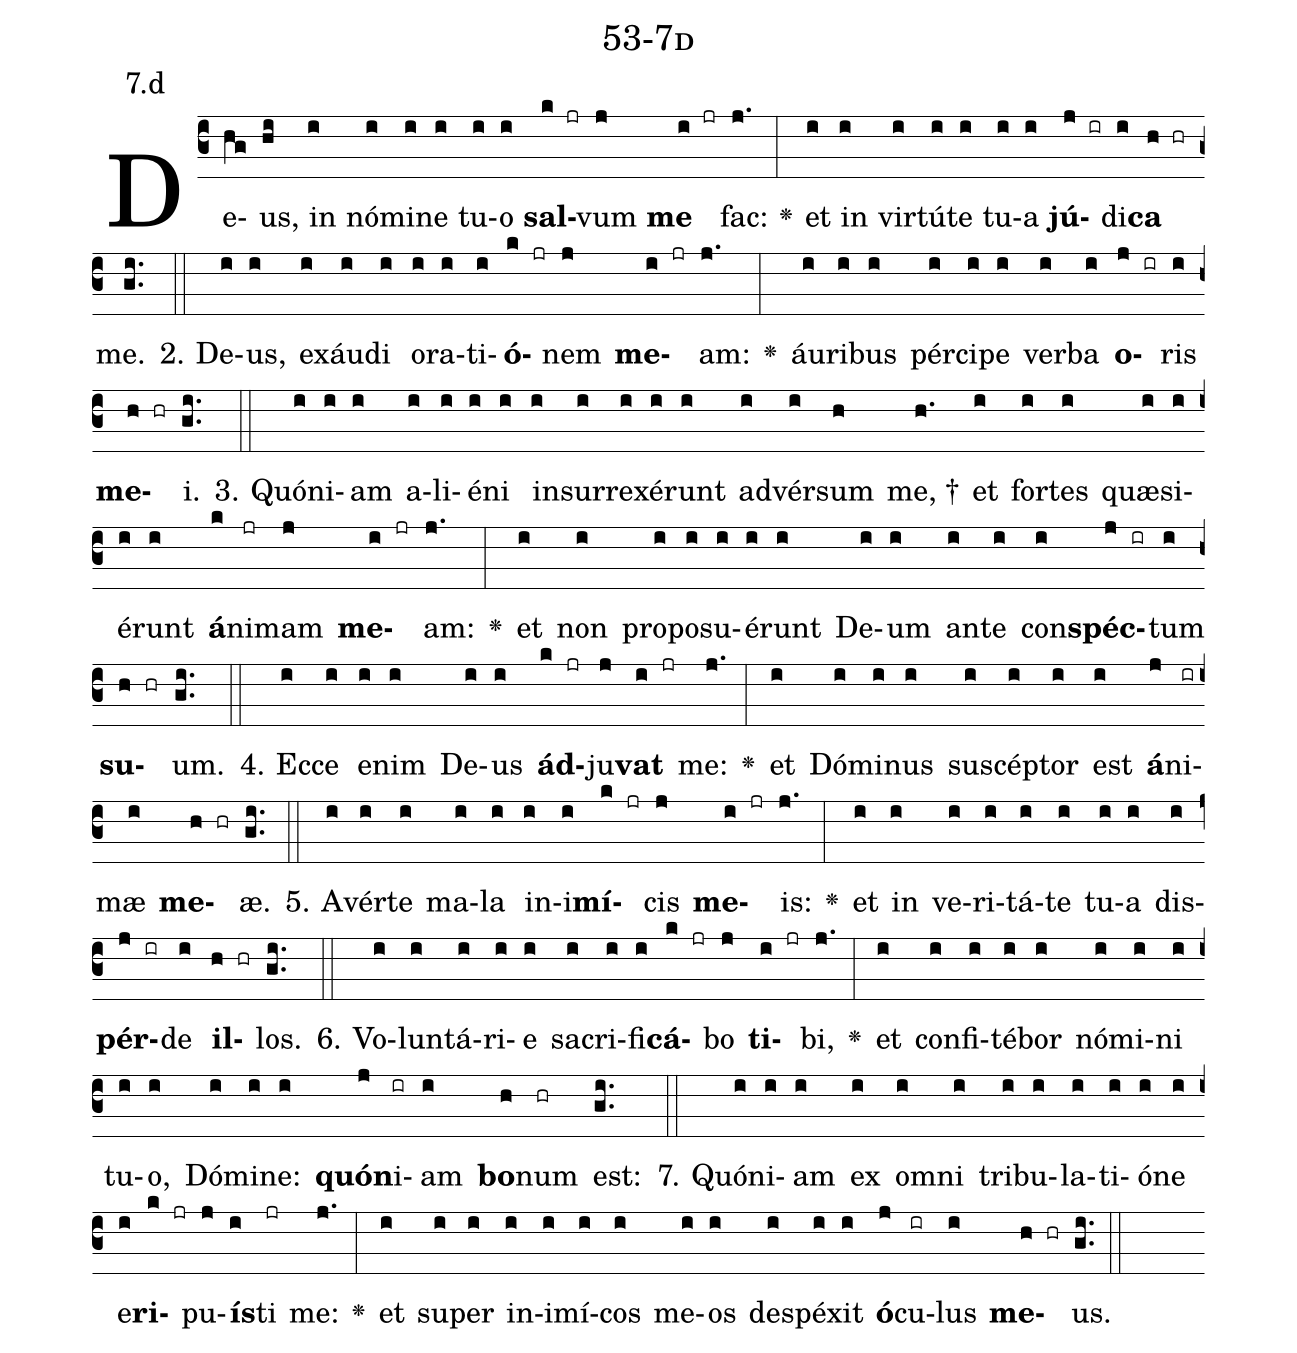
name: 53-7d;
annotation: 7.d;
%%
(c3)De(hg)us,(hi) in(i) nó(i)mi(i)ne(i) tu(i)o(i) <b>sal</b>(k jr)vum(j) <b>me</b>(i jr) fac:(j.) <v>\greheightstar</v>(:) et(i) in(i) vir(i)tú(i)te(i) tu(i)a(i) <b>jú</b>(j ir)di(i)<b>ca</b>(h hr) me.(gi..) (::)
2. De(i)us,(i) ex(i)áu(i)di(i) o(i)ra(i)ti(i)<b>ó</b>(k jr)nem(j) <b>me</b>(i jr)am:(j.) <v>\greheightstar</v>(:) áu(i)ri(i)bus(i) pér(i)ci(i)pe(i) ver(i)ba(i) <b>o</b>(j ir)ris(i) <b>me</b>(h hr)i.(gi..) (::)
3. Quón(i)i(i)am(i) a(i)li(i)é(i)ni(i) in(i)sur(i)re(i)xé(i)runt(i) ad(i)vér(i)sum(h) me, †(h.) et(i) for(i)tes(i) quæ(i)si(i)é(i)runt(i) <b>á</b>(k)ni(jr)mam(j) <b>me</b>(i jr)am:(j.) <v>\greheightstar</v>(:) et(i) non(i) pro(i)po(i)su(i)é(i)runt(i) De(i)um(i) an(i)te(i) con(i)<b>spéc</b>(j ir)tum(i) <b>su</b>(h hr)um.(gi..) (::)
4. Ec(i)ce(i) e(i)nim(i) De(i)us(i) <b>ád</b>(k jr)ju(j)<b>vat</b>(i jr) me:(j.) <v>\greheightstar</v>(:) et(i) Dó(i)mi(i)nus(i) su(i)scép(i)tor(i) est(i) <b>á</b>(j)ni(ir)mæ(i) <b>me</b>(h hr)æ.(gi..) (::)
5. A(i)vér(i)te(i) ma(i)la(i) in(i)i(i)<b>mí</b>(k jr)cis(j) <b>me</b>(i jr)is:(j.) <v>\greheightstar</v>(:) et(i) in(i) ve(i)ri(i)tá(i)te(i) tu(i)a(i) dis(i)<b>pér</b>(j ir)de(i) <b>il</b>(h hr)los.(gi..) (::)
6. Vo(i)lun(i)tá(i)ri(i)e(i) sa(i)cri(i)fi(i)<b>cá</b>(k jr)bo(j) <b>ti</b>(i jr)bi,(j.) <v>\greheightstar</v>(:) et(i) con(i)fi(i)té(i)bor(i) nó(i)mi(i)ni(i) tu(i)o,(i) Dó(i)mi(i)ne:(i) <b>quón</b>(j)i(ir)am(i) <b>bo</b>(h)num(hr) est:(gi..) (::)
7. Quón(i)i(i)am(i) ex(i) om(i)ni(i) tri(i)bu(i)la(i)ti(i)ó(i)ne(i) e(i)<b>ri</b>(k jr)pu(j)<b>ís</b>(i)ti(jr) me:(j.) <v>\greheightstar</v>(:) et(i) su(i)per(i) in(i)i(i)mí(i)cos(i) me(i)os(i) de(i)spé(i)xit(i) <b>ó</b>(j)cu(ir)lus(i) <b>me</b>(h hr)us.(gi..) (::)
